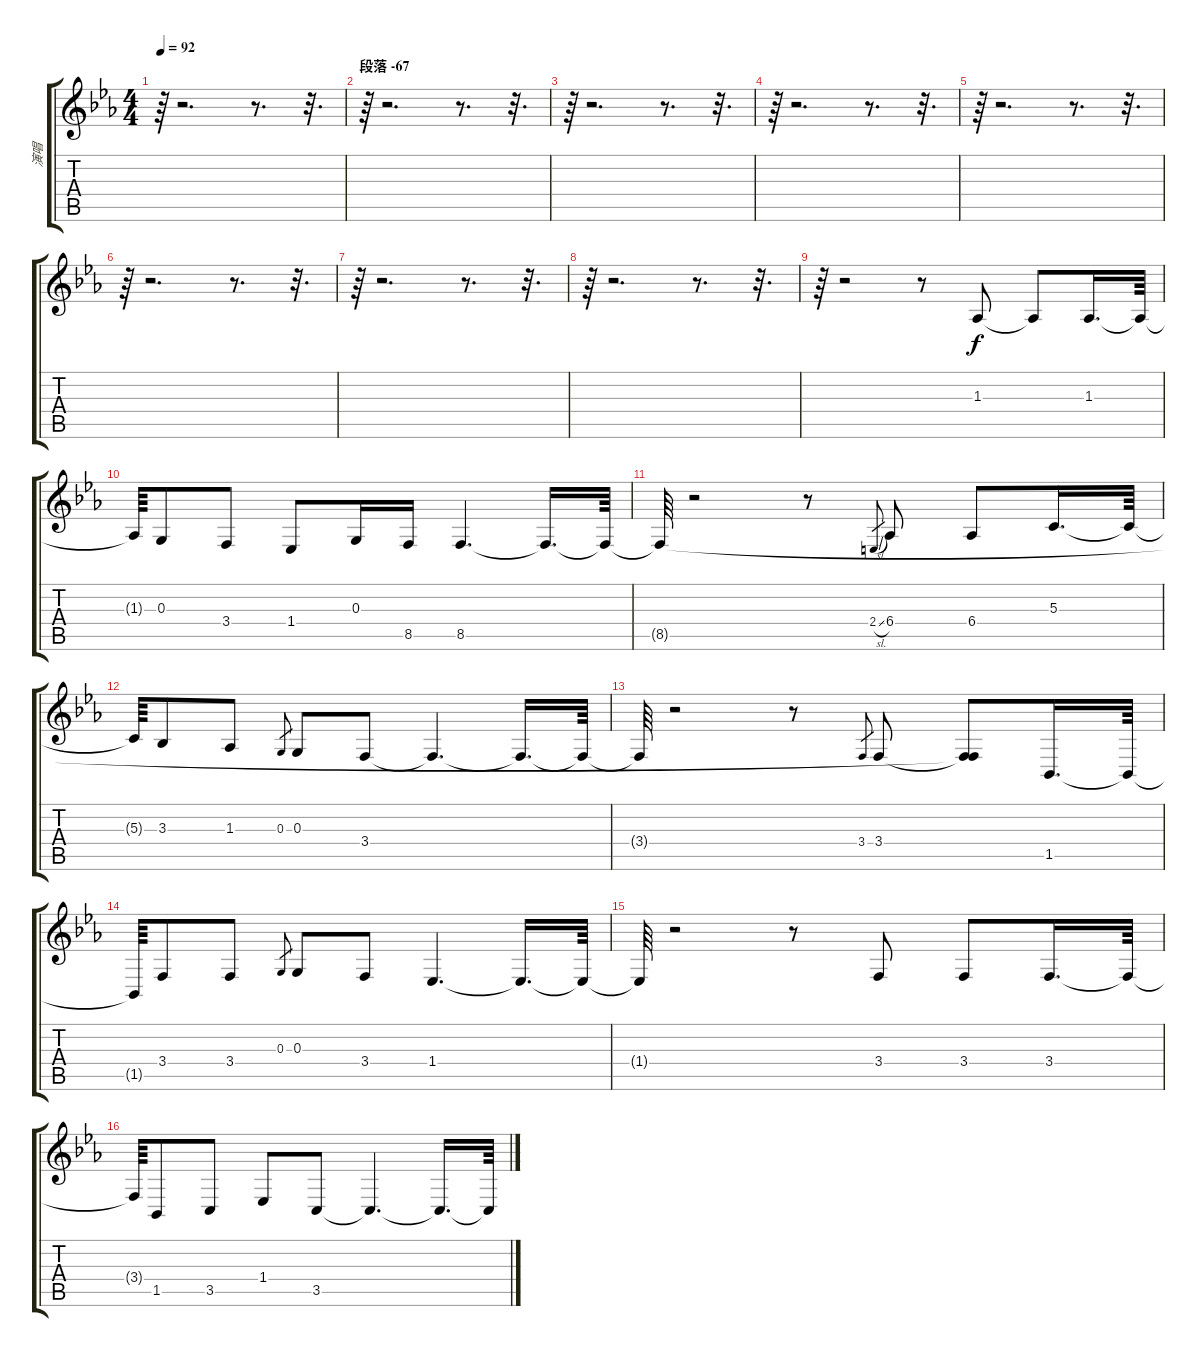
\track ("演唱" "演唱") {instrument acousticgrandpiano}
\staff {score tabs}
\tuning (E4 B3 G3 D3 A2 E2) {hide}
\ts (4 4)
\tempo 92
\clef g2
\ks eb
r.64{dy f} r.2{d} r.8{d} r.32{d} |
\section ("" "段落 -67")
r.64 r.2{d} r.8{d} r.32{d} |
r.64 r.2{d} r.8{d} r.32{d} |
r.64 r.2{d} r.8{d} r.32{d} |
r.64 r.2{d} r.8{d} r.32{d} |
r.64 r.2{d} r.8{d} r.32{d} |
r.64 r.2{d} r.8{d} r.32{d} |
r.64 r.2{d} r.8{d} r.32{d} |
r.64 r.2 r.8 1.3.8 1.3{t}.8 1.3.16{d} 1.3{t}.64 |
1.3{t}.64 0.3.8 3.4.8 1.4.8 0.3.16 8.5.16 8.5.4{d} 8.5{t}.16{d} 8.5{t}.64 |
8.5{t}.64 r.2 r.8 2.4{sl}.8{gr} 6.4.8 6.4.8 5.3.16{d} 5.3{t}.64 |
5.3{t}.64 3.3.8 1.3.8 0.3.8{gr} 0.3.8 3.4.8 3.4{t}.4{d} 3.4{t}.16{d} 3.4{t}.64 |
3.4{t}.64 r.2 r.8 3.4.8{gr} 3.4.8 (3.4{t} 8.5{t}).8 1.5.16{d} 1.5{t}.64 |
1.5{t}.64 3.4.8 3.4.8 0.3.8{gr} 0.3.8 3.4.8 1.4.4{d} 1.4{t}.16{d} 1.4{t}.64 |
1.4{t}.64 r.2 r.8 3.4.8 3.4.8 3.4.16{d} 3.4{t}.64 |
3.4{t}.64 1.5.8 3.5.8 1.4.8 3.5.8 3.5{t}.4{d} 3.5{t}.16{d} 3.5{t}.64
